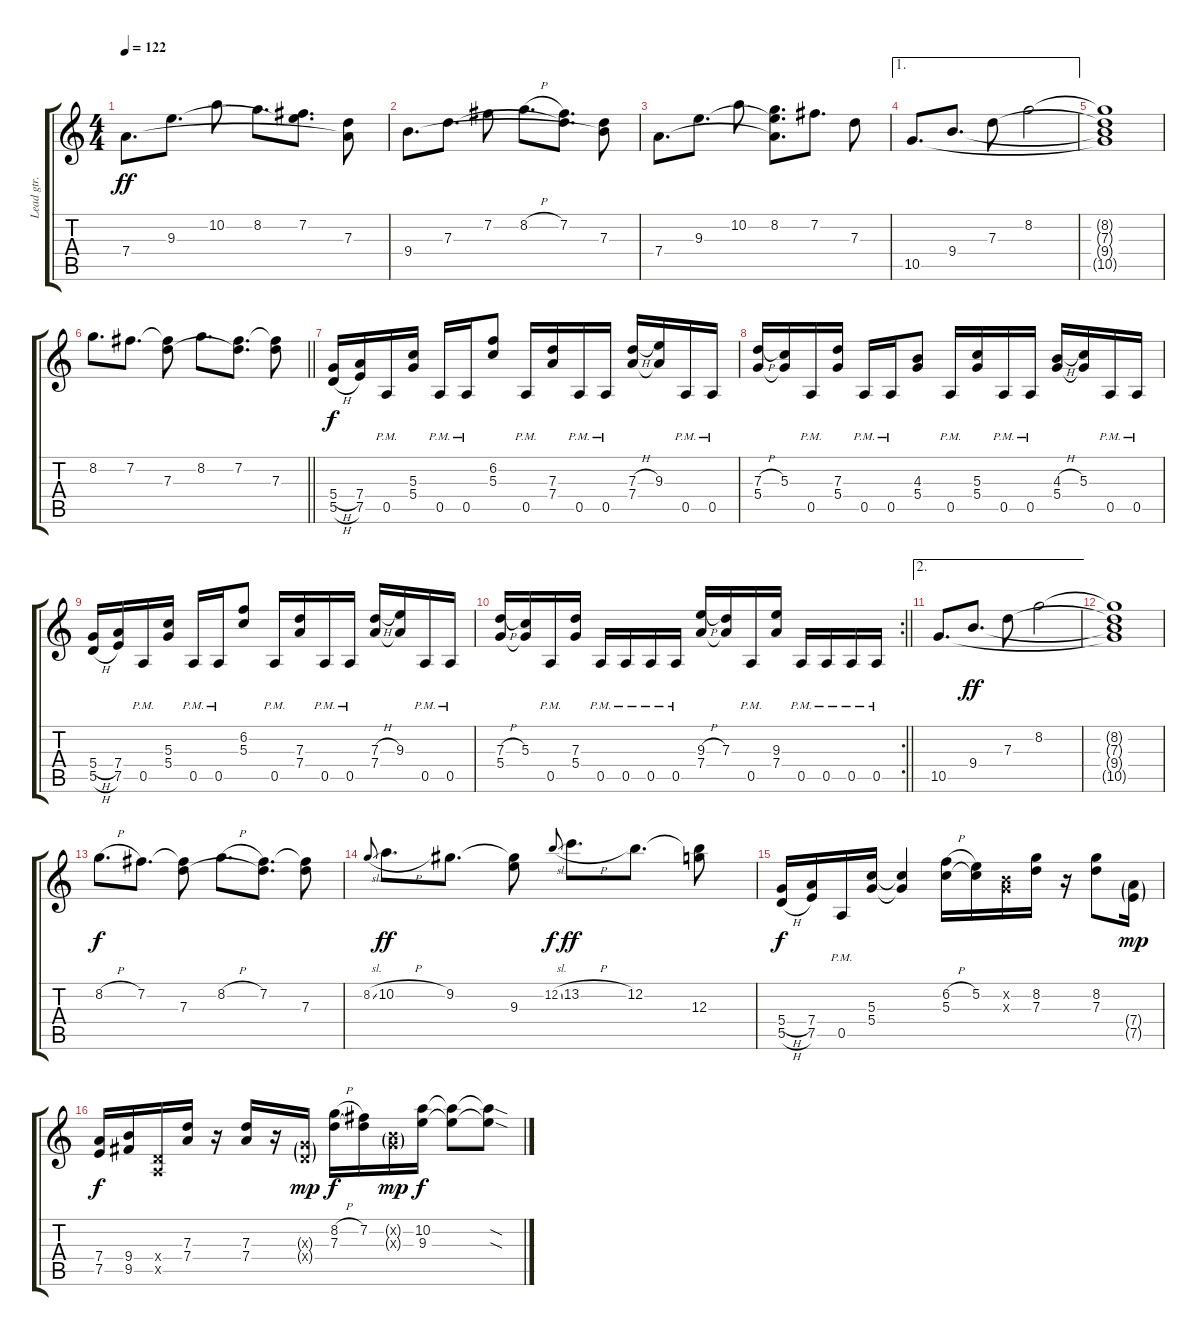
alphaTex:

\track ("Lead gtr." "Lead gtr.") {instrument overdrivenguitar}
\staff {score tabs}
\tuning (E4 B3 G3 D3 A2 E2) {hide}
\ts (4 4)
\tempo 122
\clef g2
\ks c
7.4.8{d dy ff} 9.3.8{d} 10.2.8 8.2.8{d} (7.2 9.3{t}).8{d} (7.3 7.4{t}).8 |
9.4.8{d} 7.3.8{d} 7.2.8 8.2{h}.8{d} (7.2 7.3{t}).8{d} (7.3 9.4{t}).8 |
7.4.8{d} 9.3.8{d} 10.2.8 (8.2 9.3{t} 7.4{t}).8{d} 7.2.8{d} 7.3.8 |
\ae 1
10.5.8{d} 9.4.8{d} 7.3.8 8.2.2 |
(8.2{t} 7.3{t} 9.4{t} 10.5{t}).1 |
\barLineRight lightlight
8.2.8{d} 7.2.8{d} (7.2{t} 7.3).8 8.2.8{d} (7.2 7.3{t}).8{d} (7.2{t} 7.3).8 |
\section ("" "")
(5.4{h} 5.5{h}).16{dy f} (7.4 7.5).16 0.5{pm}.16 (5.3 5.4).16 0.5{pm}.16 0.5{pm}.16 (6.2 5.3).8 0.5{pm}.16 (7.3 7.4).16 0.5{pm}.16 0.5{pm}.16 (7.3{h} 7.4).16 (9.3 7.4{t}).16 0.5{pm}.16 0.5{pm}.16 |
(7.3{h} 5.4).16 (5.3 5.4{t}).16 0.5{pm}.16 (7.3 5.4).16 0.5{pm}.16 0.5{pm}.16 (4.3 5.4).8 0.5{pm}.16 (5.3 5.4).16 0.5{pm}.16 0.5{pm}.16 (4.3{h} 5.4).16 (5.3 5.4{t}).16 0.5{pm}.16 0.5{pm}.16 |
(5.4{h} 5.5{h}).16 (7.4 7.5).16 0.5{pm}.16 (5.3 5.4).16 0.5{pm}.16 0.5{pm}.16 (6.2 5.3).8 0.5{pm}.16 (7.3 7.4).16 0.5{pm}.16 0.5{pm}.16 (7.3{h} 7.4).16 (9.3 7.4{t}).16 0.5{pm}.16 0.5{pm}.16 |
\rc 2
\barLineRight lightlight
(7.3{h} 5.4).16 (5.3 5.4{t}).16 0.5{pm}.16 (7.3 5.4).16 0.5{pm}.16 0.5{pm}.16 0.5{pm}.16 0.5{pm}.16 (9.3{h} 7.4).16 (7.3 7.4{t}).16 0.5{pm}.16 (9.3 7.4).16 0.5{pm}.16 0.5{pm}.16 0.5{pm}.16 0.5{pm}.16 |
\ae 2
10.5.8{d} 9.4.8{d dy ff} 7.3.8 8.2.2 |
(8.2{t} 7.3{t} 9.4{t} 10.5{t}).1 |
8.2{h}.8{d dy f} 7.2.8{d} (7.2{t} 7.3).8 8.2{h}.8{d} (7.2 7.3{t}).8{d} (7.2{t} 7.3).8 |
8.2{sl}.8{gr onbeat} 10.2{h}.8{d dy ff} 9.2.8{d} (9.2{t} 9.3).8 12.2{sl}.8{gr onbeat dy f} 13.2{h}.8{d dy ff} 12.2.8{d} (12.2{t} 12.3).8 |
(5.4{h} 5.5{h}).16{dy f} (7.4 7.5).16 0.5{pm}.16 (5.3 5.4).16 (5.3{t} 5.4{t}).4 (6.2{h} 5.3).16 (5.2 5.3{t}).16 (0.2{x} 0.3{x}).16 (8.2 7.3).16 r.16 (8.2 7.3).8 (7.4{g} 7.5{g}).16{dy mp} |
(7.4 7.5).16{dy f} (9.4 9.5).16 (0.4{x} 0.5{x}).16 (7.3 7.4).16 r.16 (7.3 7.4).16 r.16 (0.3{g x} 0.4{g x}).16{dy mp} (8.2{h} 7.3).16{dy f} (7.2 7.3{t}).16 (0.2{g x} 0.3{g x}).16{dy mp} (10.2 9.3).16{dy f} (10.2{t} 9.3{t}).8 (10.2{sod t} 9.3{sod t}).8
